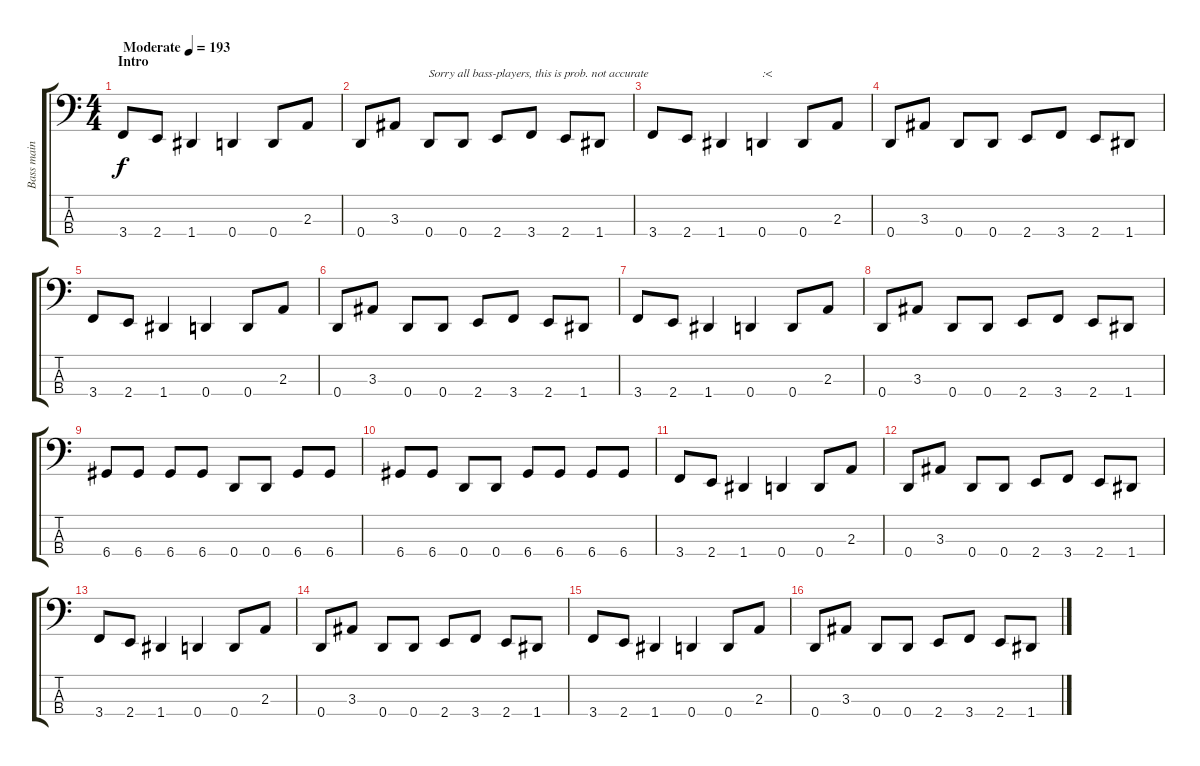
\track ("Bass main" "Bass main") {instrument electricbasspick}
\staff {score tabs}
\tuning (F2 C2 G1 D1) {hide}
\ts (4 4)
\section ("" "Intro")
\tempo (193 "Moderate")
\clef f4
\ks c
3.4.8{dy f instrument electricbasspick} 2.4.8 1.4.4 0.4.4 0.4.8 2.3.8 |
0.4.8 3.3.8 0.4.8{txt "Sorry all bass-players, this is prob. not accurate"} 0.4.8 2.4.8 3.4.8 2.4.8 1.4.8 |
3.4.8 2.4.8 1.4.4 0.4.4{txt ":<"} 0.4.8 2.3.8 |
0.4.8 3.3.8 0.4.8 0.4.8 2.4.8 3.4.8 2.4.8 1.4.8 |
3.4.8 2.4.8 1.4.4 0.4.4 0.4.8 2.3.8 |
0.4.8 3.3.8 0.4.8 0.4.8 2.4.8 3.4.8 2.4.8 1.4.8 |
3.4.8 2.4.8 1.4.4 0.4.4 0.4.8 2.3.8 |
0.4.8 3.3.8 0.4.8 0.4.8 2.4.8 3.4.8 2.4.8 1.4.8 |
6.4.8 6.4.8 6.4.8 6.4.8 0.4.8 0.4.8 6.4.8 6.4.8 |
6.4.8 6.4.8 0.4.8 0.4.8 6.4.8 6.4.8 6.4.8 6.4.8 |
3.4.8 2.4.8 1.4.4 0.4.4 0.4.8 2.3.8 |
0.4.8 3.3.8 0.4.8 0.4.8 2.4.8 3.4.8 2.4.8 1.4.8 |
3.4.8 2.4.8 1.4.4 0.4.4 0.4.8 2.3.8 |
0.4.8 3.3.8 0.4.8 0.4.8 2.4.8 3.4.8 2.4.8 1.4.8 |
3.4.8 2.4.8 1.4.4 0.4.4 0.4.8 2.3.8 |
0.4.8 3.3.8 0.4.8 0.4.8 2.4.8 3.4.8 2.4.8 1.4.8
